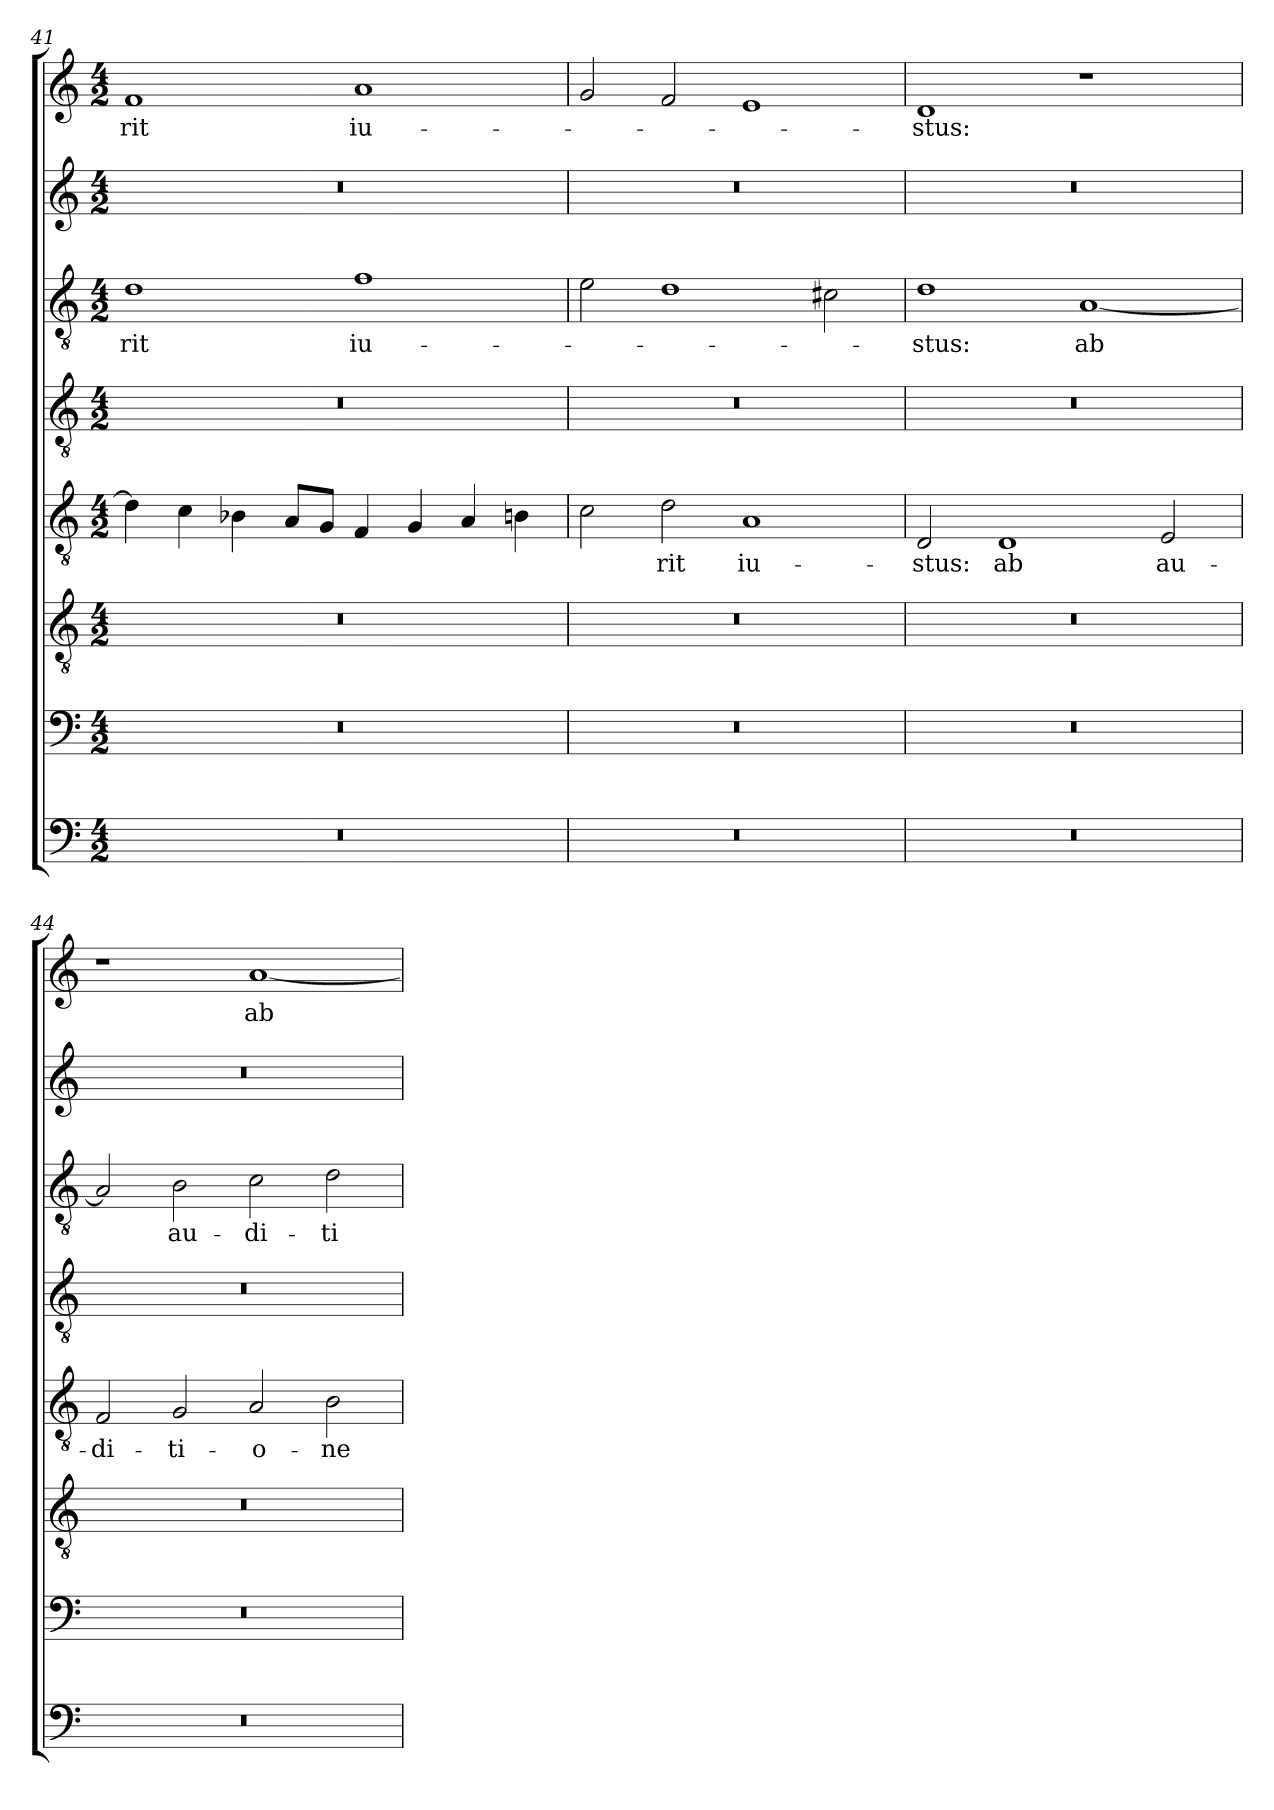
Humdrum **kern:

**kern	**kern	**kern	**kern	**text	**kern	**kern	**text	**kern	**kern	**text
*part8	*part7	*part6	*part5	*part5	*part4	*part3	*part3	*part2	*part1	*part1
*staff8	*staff7	*staff6	*staff5	*staff5	*staff4	*staff3	*staff3	*staff2	*staff1	*staff1
*clefF4	*clefF4	*clefGv2	*clefGv2	*	*clefGv2	*clefGv2	*	*clefG2	*clefG2	*
*k[]	*k[]	*k[]	*k[]	*	*k[]	*k[]	*	*k[]	*k[]	*
*C:	*C:	*C:	*C:	*	*C:	*C:	*	*C:	*C:	*
*M4/2	*M4/2	*M4/2	*M4/2	*	*M4/2	*M4/2	*	*M4/2	*M4/2	*
=41	=41	=41	=41	=41	=41	=41	=41	=41	=41	=41
!	!	!	!	!	!	!	!LO:LY:b	!	!	!LO:LY:b
0r	0r	0r	4d\]	.	0r	1d	-rit	0r	1f	-rit
.	.	.	4c\	.	.	.	.	.	.	.
.	.	.	4B-X\	.	.	.	.	.	.	.
.	.	.	8A/L	.	.	.	.	.	.	.
.	.	.	8G/J	.	.	.	.	.	.	.
!	!	!	!	!	!	!	!LO:LY:b	!	!	!LO:LY:b
.	.	.	4F/	.	.	1f	iu-	.	1a	iu-
.	.	.	4G/	.	.	.	.	.	.	.
.	.	.	4A/	.	.	.	.	.	.	.
.	.	.	4Bn\	.	.	.	.	.	.	.
=42	=42	=42	=42	=42	=42	=42	=42	=42	=42	=42
0r	0r	0r	2c\	.	0r	2e\	.	0r	2g/	.
!	!	!	!	!LO:LY:b	!	!	!	!	!	!
.	.	.	2d\	-rit	.	1d	.	.	2f/	.
!	!	!	!	!LO:LY:b	!	!	!	!	!	!
.	.	.	1A	iu-	.	.	.	.	1e	.
.	.	.	.	.	.	2c#X\	.	.	.	.
!!LO:LB:g=z
=43	=43	=43	=43	=43	=43	=43	=43	=43	=43	=43
!	!	!	!	!LO:LY:b	!	!	!LO:LY:b	!	!	!LO:LY:b
0r	0r	0r	2D/	-stus:	0r	1d	-stus:	0r	1d	-stus:
!	!	!	!	!LO:LY:b	!	!	!	!	!	!
.	.	.	1D	ab	.	.	.	.	.	.
!	!	!	!	!	!	!	!LO:LY:b	!	!	!
.	.	.	.	.	.	[1A	ab	.	1r	.
!	!	!	!	!LO:LY:b	!	!	!	!	!	!
.	.	.	2E/	au-	.	.	.	.	.	.
=44	=44	=44	=44	=44	=44	=44	=44	=44	=44	=44
!	!	!	!	!LO:LY:b	!	!	!	!	!	!
0r	0r	0r	2F/	-di-	0r	2A/]	.	0r	1r	.
!	!	!	!	!LO:LY:b	!	!	!LO:LY:b	!	!	!
.	.	.	2G/	-ti-	.	2B\	au-	.	.	.
!	!	!	!	!LO:LY:b	!	!	!LO:LY:b	!	!	!LO:LY:b
.	.	.	2A/	-o-	.	2c\	-di-	.	[1a	ab
!	!	!	!	!LO:LY:b	!	!	!LO:LY:b	!	!	!
.	.	.	2B\	-ne	.	2d\	-ti-	.	.	.
=	=	=	=	=	=	=	=	=	=	=
*-	*-	*-	*-	*-	*-	*-	*-	*-	*-	*-
